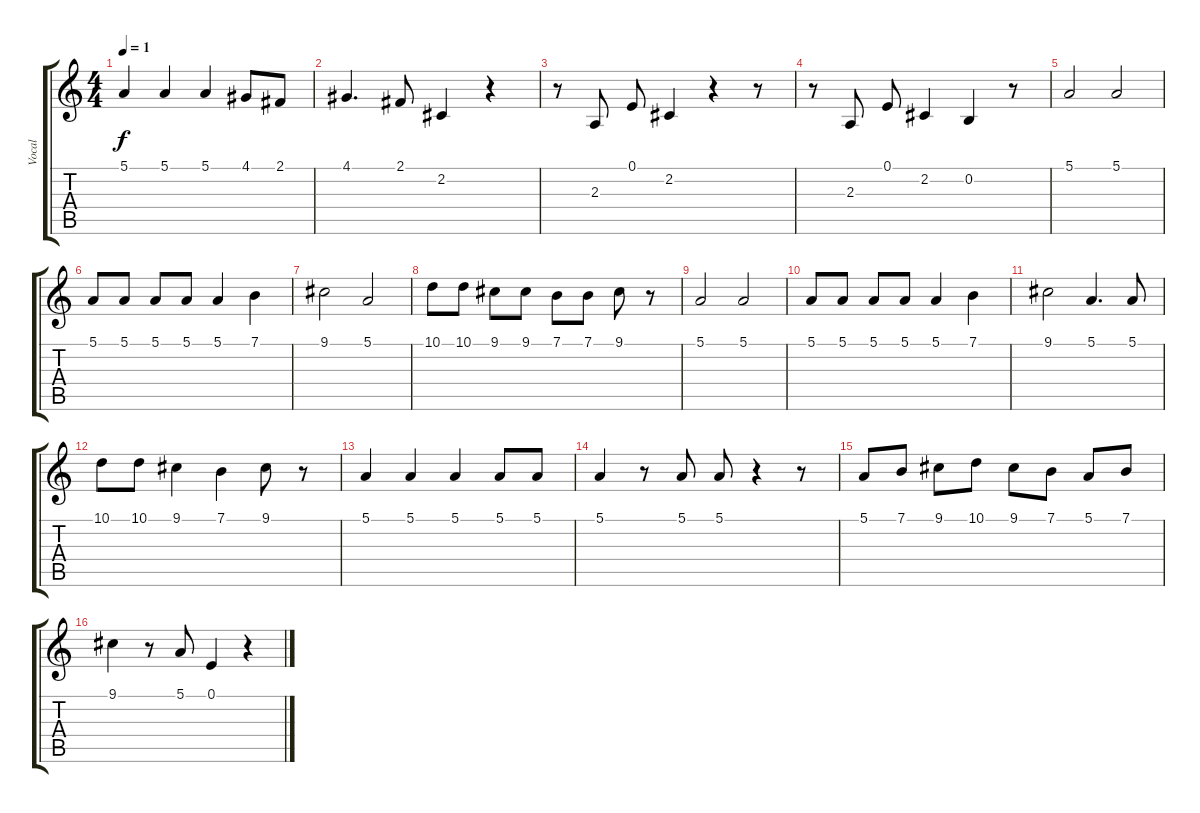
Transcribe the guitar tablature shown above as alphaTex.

\track ("Vocal" "Vocal") {instrument lead6voice}
\staff {score tabs}
\tuning (E4 B3 G3 D3 A2 E2) {hide}
\ts (4 4)
\tempo 1
\clef g2
\ks c
5.1.4{dy f} 5.1.4 5.1.4 4.1.8 2.1.8 |
4.1.4{d} 2.1.8 2.2.4 r.4 |
r.8 2.3.8 0.1.8 2.2.4 r.4 r.8 |
r.8 2.3.8 0.1.8 2.2.4 0.2.4 r.8 |
5.1.2 5.1.2 |
5.1.8 5.1.8 5.1.8 5.1.8 5.1.4 7.1.4 |
9.1.2 5.1.2 |
10.1.8 10.1.8 9.1.8 9.1.8 7.1.8 7.1.8 9.1.8 r.8 |
5.1.2 5.1.2 |
5.1.8 5.1.8 5.1.8 5.1.8 5.1.4 7.1.4 |
9.1.2 5.1.4{d} 5.1.8 |
10.1.8 10.1.8 9.1.4 7.1.4 9.1.8 r.8 |
5.1.4 5.1.4 5.1.4 5.1.8 5.1.8 |
5.1.4 r.8 5.1.8 5.1.8 r.4 r.8 |
5.1.8 7.1.8 9.1.8 10.1.8 9.1.8 7.1.8 5.1.8 7.1.8 |
9.1.4 r.8 5.1.8 0.1.4 r.4
